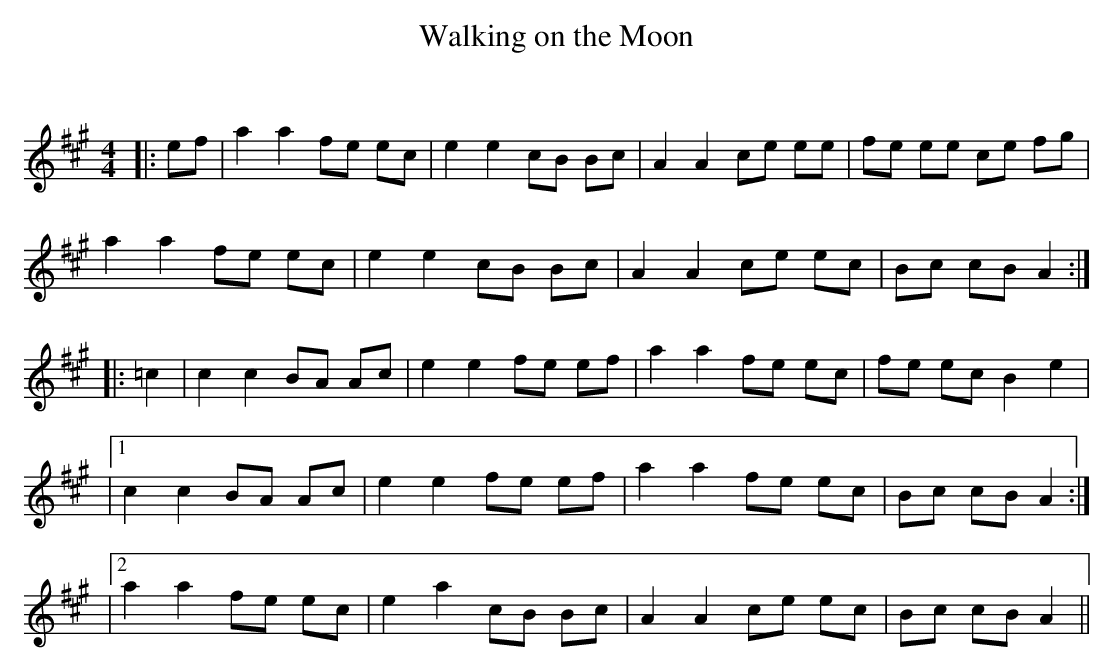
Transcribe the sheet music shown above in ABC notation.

X:1
T: Walking on the Moon
C:
Q: 232
K:A
M:4/4
L:1/8
|:ef|a2 a2 fe ec|e2 e2 cB Bc|A2 A2 ce ee|fe ee ce fg|
a2 a2 fe ec|e2 e2 cB Bc|A2 A2 ce ec|Bc cB A2:|
|:=c2|c2 c2 BA Ac|e2 e2 fe ef|a2 a2 fe ec|fe ec B2 e2|
|1c2 c2 BA Ac|e2 e2 fe ef|a2 a2 fe ec|Bc cB A2:|
|2a2 a2 fe ec|e2 a2 cB Bc|A2 A2 ce ec|Bc cB A2||
